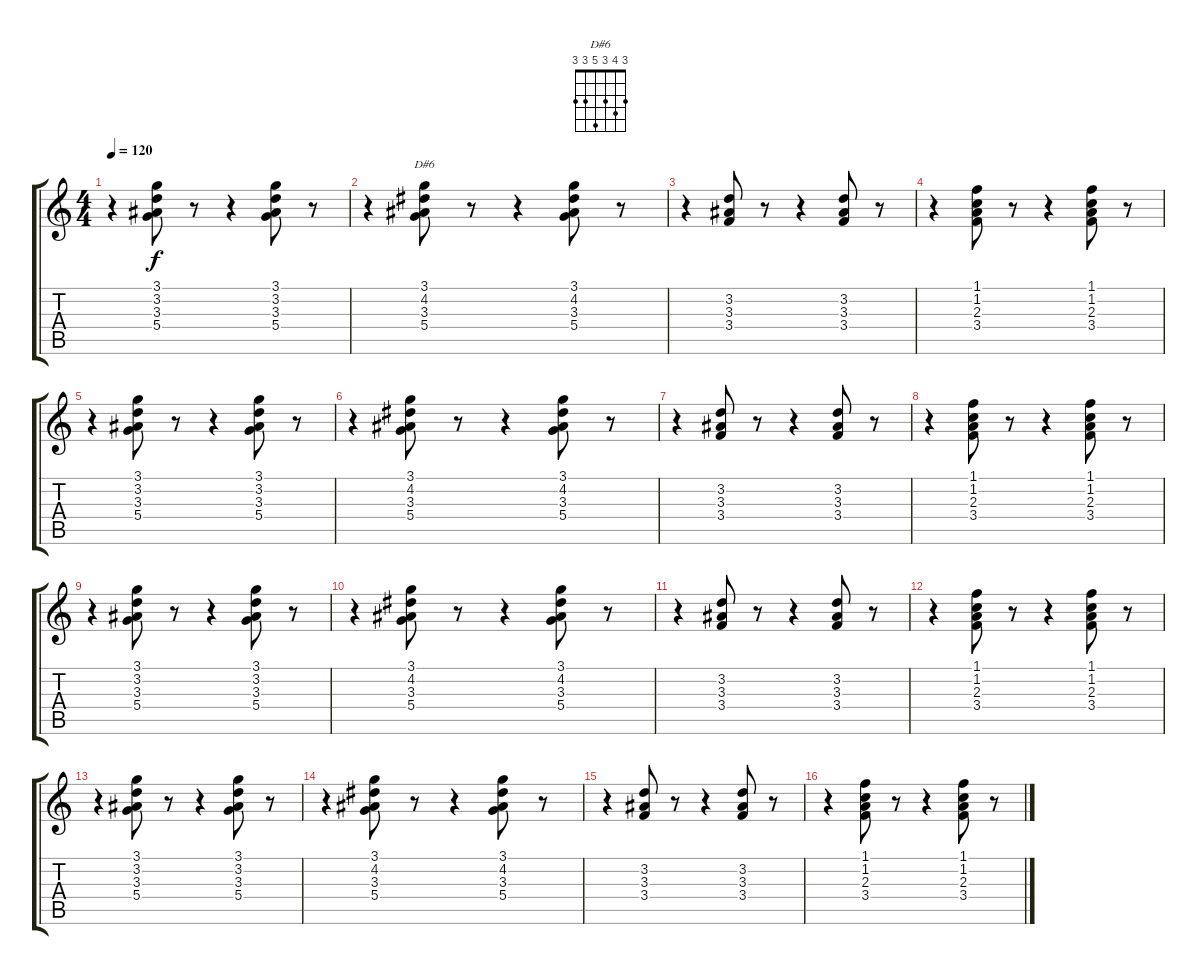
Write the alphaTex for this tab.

\track "" {instrument acousticguitarsteel}
\staff {score tabs}
\tuning (E4 B3 G3 D3 A2 E2) {hide}
\chord ("D#6" 3 4 3 5 3 3)
\ts (4 4)
\tempo 120
\clef g2
\ks c
r.4{dy f} (3.1 3.2 3.3 5.4).8 r.8 r.4 (3.1 3.2 3.3 5.4).8 r.8 |
r.4 (3.1 4.2 3.3 5.4).8{ch "D#6"} r.8 r.4 (3.1 4.2 3.3 5.4).8 r.8 |
r.4 (3.2 3.3 3.4).8 r.8 r.4 (3.2 3.3 3.4).8 r.8 |
r.4 (1.1 1.2 2.3 3.4).8 r.8 r.4 (1.1 1.2 2.3 3.4).8 r.8 |
r.4 (3.1 3.2 3.3 5.4).8 r.8 r.4 (3.1 3.2 3.3 5.4).8 r.8 |
r.4 (3.1 4.2 3.3 5.4).8 r.8 r.4 (3.1 4.2 3.3 5.4).8 r.8 |
r.4 (3.2 3.3 3.4).8 r.8 r.4 (3.2 3.3 3.4).8 r.8 |
r.4 (1.1 1.2 2.3 3.4).8 r.8 r.4 (1.1 1.2 2.3 3.4).8 r.8 |
r.4 (3.1 3.2 3.3 5.4).8 r.8 r.4 (3.1 3.2 3.3 5.4).8 r.8 |
r.4 (3.1 4.2 3.3 5.4).8 r.8 r.4 (3.1 4.2 3.3 5.4).8 r.8 |
r.4 (3.2 3.3 3.4).8 r.8 r.4 (3.2 3.3 3.4).8 r.8 |
r.4 (1.1 1.2 2.3 3.4).8 r.8 r.4 (1.1 1.2 2.3 3.4).8 r.8 |
r.4 (3.1 3.2 3.3 5.4).8 r.8 r.4 (3.1 3.2 3.3 5.4).8 r.8 |
r.4 (3.1 4.2 3.3 5.4).8 r.8 r.4 (3.1 4.2 3.3 5.4).8 r.8 |
r.4 (3.2 3.3 3.4).8 r.8 r.4 (3.2 3.3 3.4).8 r.8 |
r.4 (1.1 1.2 2.3 3.4).8 r.8 r.4 (1.1 1.2 2.3 3.4).8 r.8
